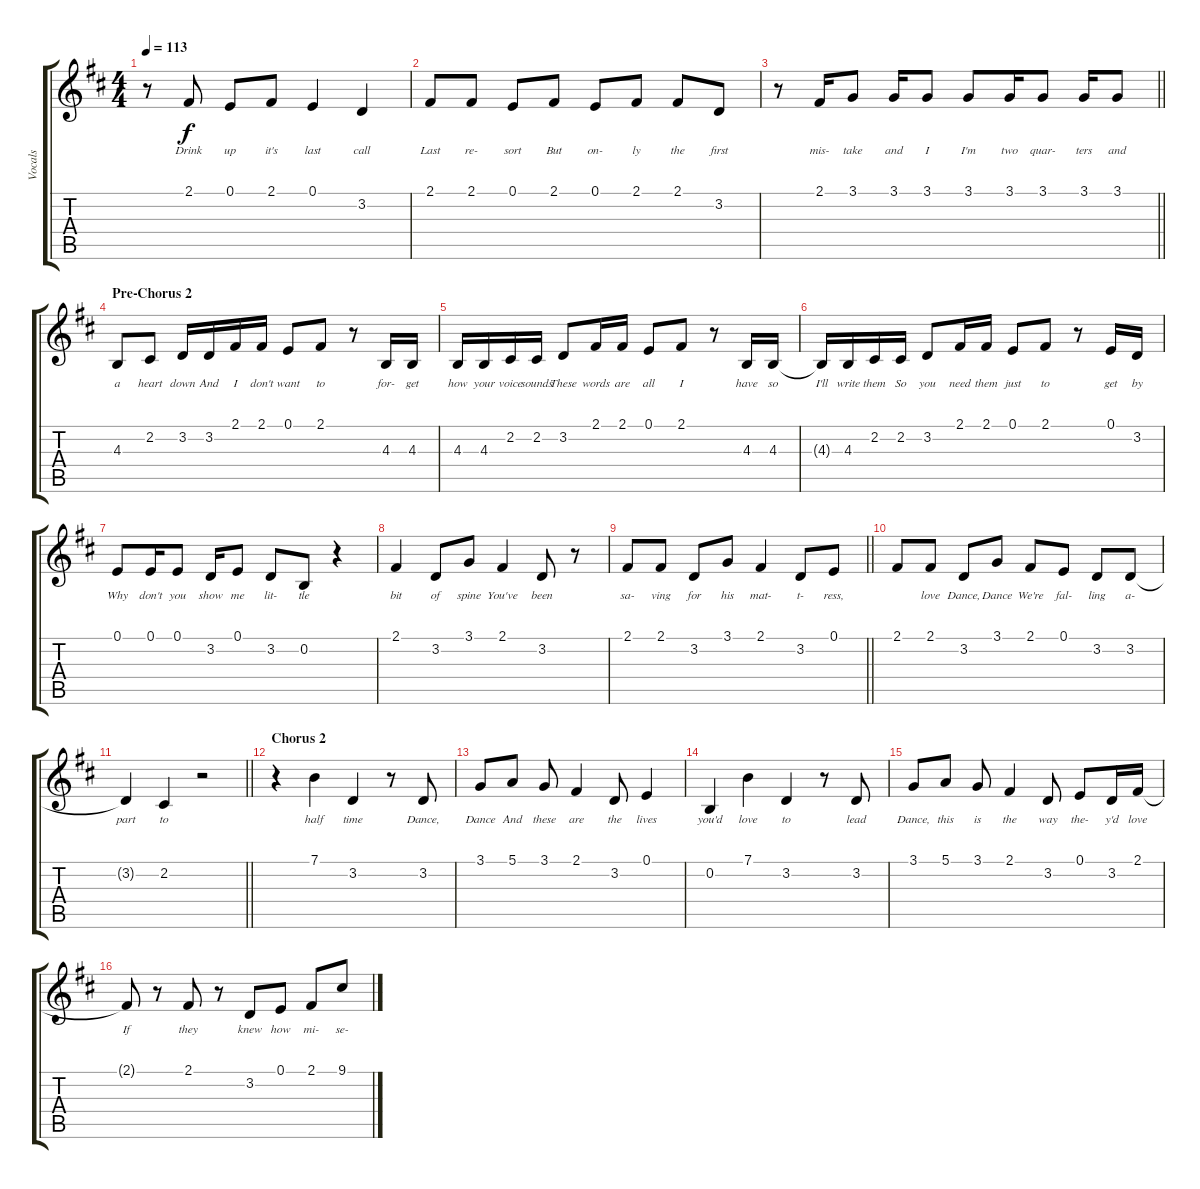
\track ("Vocals" "Vocals") {instrument bassoon}
\staff {score tabs}
\tuning (E4 B3 G3 D3 A2 E2) {hide}
\ts (4 4)
\tempo 113
\clef g2
\ks d
r.8{dy f} 2.1.8{lyrics (0 "Drink") lyrics (1 "") lyrics (2 "") lyrics (3 "") lyrics (4 "")} 0.1.8{lyrics (0 "up") lyrics (1 "") lyrics (2 "") lyrics (3 "") lyrics (4 "")} 2.1.8{lyrics (0 "it's") lyrics (1 "") lyrics (2 "") lyrics (3 "") lyrics (4 "")} 0.1.4{lyrics (0 "last") lyrics (1 "") lyrics (2 "") lyrics (3 "") lyrics (4 "")} 3.2.4{lyrics (0 "call") lyrics (1 "") lyrics (2 "") lyrics (3 "") lyrics (4 "")} |
2.1.8{lyrics (0 "Last") lyrics (1 "") lyrics (2 "") lyrics (3 "") lyrics (4 "")} 2.1.8{lyrics (0 "re-") lyrics (1 "") lyrics (2 "") lyrics (3 "") lyrics (4 "")} 0.1.8{lyrics (0 "sort") lyrics (1 "") lyrics (2 "") lyrics (3 "") lyrics (4 "")} 2.1.8{lyrics (0 "But") lyrics (1 "") lyrics (2 "") lyrics (3 "") lyrics (4 "")} 0.1.8{lyrics (0 "on-") lyrics (1 "") lyrics (2 "") lyrics (3 "") lyrics (4 "")} 2.1.8{lyrics (0 "ly") lyrics (1 "") lyrics (2 "") lyrics (3 "") lyrics (4 "")} 2.1.8{lyrics (0 "the") lyrics (1 "") lyrics (2 "") lyrics (3 "") lyrics (4 "")} 3.2.8{lyrics (0 "first") lyrics (1 "") lyrics (2 "") lyrics (3 "") lyrics (4 "")} |
\barLineRight lightlight
r.8 2.1.16{lyrics (0 "mis-") lyrics (1 "") lyrics (2 "") lyrics (3 "") lyrics (4 "")} 3.1.8{lyrics (0 "take") lyrics (1 "") lyrics (2 "") lyrics (3 "") lyrics (4 "")} 3.1.16{lyrics (0 "and") lyrics (1 "") lyrics (2 "") lyrics (3 "") lyrics (4 "")} 3.1.8{lyrics (0 "I") lyrics (1 "") lyrics (2 "") lyrics (3 "") lyrics (4 "")} 3.1.8{lyrics (0 "I'm") lyrics (1 "") lyrics (2 "") lyrics (3 "") lyrics (4 "")} 3.1.16{lyrics (0 "two") lyrics (1 "") lyrics (2 "") lyrics (3 "") lyrics (4 "")} 3.1.8{lyrics (0 "quar-") lyrics (1 "") lyrics (2 "") lyrics (3 "") lyrics (4 "")} 3.1.16{lyrics (0 "ters") lyrics (1 "") lyrics (2 "") lyrics (3 "") lyrics (4 "")} 3.1.8{lyrics (0 "and") lyrics (1 "") lyrics (2 "") lyrics (3 "") lyrics (4 "")} |
\section ("" "Pre-Chorus 2")
4.3.8{lyrics (0 "a") lyrics (1 "") lyrics (2 "") lyrics (3 "") lyrics (4 "")} 2.2.8{lyrics (0 "heart") lyrics (1 "") lyrics (2 "") lyrics (3 "") lyrics (4 "")} 3.2.16{lyrics (0 "down") lyrics (1 "") lyrics (2 "") lyrics (3 "") lyrics (4 "")} 3.2.16{lyrics (0 "And") lyrics (1 "") lyrics (2 "") lyrics (3 "") lyrics (4 "")} 2.1.16{lyrics (0 "I") lyrics (1 "") lyrics (2 "") lyrics (3 "") lyrics (4 "")} 2.1.16{lyrics (0 "don't") lyrics (1 "") lyrics (2 "") lyrics (3 "") lyrics (4 "")} 0.1.8{lyrics (0 "want") lyrics (1 "") lyrics (2 "") lyrics (3 "") lyrics (4 "")} 2.1.8{lyrics (0 "to") lyrics (1 "") lyrics (2 "") lyrics (3 "") lyrics (4 "")} r.8 4.3.16{lyrics (0 "for-") lyrics (1 "") lyrics (2 "") lyrics (3 "") lyrics (4 "")} 4.3.16{lyrics (0 "get") lyrics (1 "") lyrics (2 "") lyrics (3 "") lyrics (4 "")} |
4.3.16{lyrics (0 "how") lyrics (1 "") lyrics (2 "") lyrics (3 "") lyrics (4 "")} 4.3.16{lyrics (0 "your") lyrics (1 "") lyrics (2 "") lyrics (3 "") lyrics (4 "")} 2.2.16{lyrics (0 "voice") lyrics (1 "") lyrics (2 "") lyrics (3 "") lyrics (4 "")} 2.2.16{lyrics (0 "sounds") lyrics (1 "") lyrics (2 "") lyrics (3 "") lyrics (4 "")} 3.2.8{lyrics (0 "These") lyrics (1 "") lyrics (2 "") lyrics (3 "") lyrics (4 "")} 2.1.16{lyrics (0 "words") lyrics (1 "") lyrics (2 "") lyrics (3 "") lyrics (4 "")} 2.1.16{lyrics (0 "are") lyrics (1 "") lyrics (2 "") lyrics (3 "") lyrics (4 "")} 0.1.8{lyrics (0 "all") lyrics (1 "") lyrics (2 "") lyrics (3 "") lyrics (4 "")} 2.1.8{lyrics (0 "I") lyrics (1 "") lyrics (2 "") lyrics (3 "") lyrics (4 "")} r.8 4.3.16{lyrics (0 "have") lyrics (1 "") lyrics (2 "") lyrics (3 "") lyrics (4 "")} 4.3.16{lyrics (0 "so") lyrics (1 "") lyrics (2 "") lyrics (3 "") lyrics (4 "")} |
4.3{t}.16{lyrics (0 "I'll") lyrics (1 "") lyrics (2 "") lyrics (3 "") lyrics (4 "")} 4.3.16{lyrics (0 "write") lyrics (1 "") lyrics (2 "") lyrics (3 "") lyrics (4 "")} 2.2.16{lyrics (0 "them") lyrics (1 "") lyrics (2 "") lyrics (3 "") lyrics (4 "")} 2.2.16{lyrics (0 "So") lyrics (1 "") lyrics (2 "") lyrics (3 "") lyrics (4 "")} 3.2.8{lyrics (0 "you") lyrics (1 "") lyrics (2 "") lyrics (3 "") lyrics (4 "")} 2.1.16{lyrics (0 "need") lyrics (1 "") lyrics (2 "") lyrics (3 "") lyrics (4 "")} 2.1.16{lyrics (0 "them") lyrics (1 "") lyrics (2 "") lyrics (3 "") lyrics (4 "")} 0.1.8{lyrics (0 "just") lyrics (1 "") lyrics (2 "") lyrics (3 "") lyrics (4 "")} 2.1.8{lyrics (0 "to") lyrics (1 "") lyrics (2 "") lyrics (3 "") lyrics (4 "")} r.8 0.1.16{lyrics (0 "get") lyrics (1 "") lyrics (2 "") lyrics (3 "") lyrics (4 "")} 3.2.16{lyrics (0 "by") lyrics (1 "") lyrics (2 "") lyrics (3 "") lyrics (4 "")} |
0.1.8{lyrics (0 "Why") lyrics (1 "") lyrics (2 "") lyrics (3 "") lyrics (4 "")} 0.1.16{lyrics (0 "don't") lyrics (1 "") lyrics (2 "") lyrics (3 "") lyrics (4 "")} 0.1.8{lyrics (0 "you") lyrics (1 "") lyrics (2 "") lyrics (3 "") lyrics (4 "")} 3.2.16{lyrics (0 "show") lyrics (1 "") lyrics (2 "") lyrics (3 "") lyrics (4 "")} 0.1.8{lyrics (0 "me") lyrics (1 "") lyrics (2 "") lyrics (3 "") lyrics (4 "")} 3.2.8{lyrics (0 "lit-") lyrics (1 "") lyrics (2 "") lyrics (3 "") lyrics (4 "")} 0.2.8{lyrics (0 "tle") lyrics (1 "") lyrics (2 "") lyrics (3 "") lyrics (4 "")} r.4 |
2.1.4{lyrics (0 "bit") lyrics (1 "") lyrics (2 "") lyrics (3 "") lyrics (4 "")} 3.2.8{lyrics (0 "of") lyrics (1 "") lyrics (2 "") lyrics (3 "") lyrics (4 "")} 3.1.8{lyrics (0 "spine") lyrics (1 "") lyrics (2 "") lyrics (3 "") lyrics (4 "")} 2.1.4{lyrics (0 "You've") lyrics (1 "") lyrics (2 "") lyrics (3 "") lyrics (4 "")} 3.2.8{lyrics (0 "been") lyrics (1 "") lyrics (2 "") lyrics (3 "") lyrics (4 "")} r.8 |
\barLineRight lightlight
2.1.8{lyrics (0 "sa-") lyrics (1 "") lyrics (2 "") lyrics (3 "") lyrics (4 "")} 2.1.8{lyrics (0 "ving") lyrics (1 "") lyrics (2 "") lyrics (3 "") lyrics (4 "")} 3.2.8{lyrics (0 "for") lyrics (1 "") lyrics (2 "") lyrics (3 "") lyrics (4 "")} 3.1.8{lyrics (0 "his") lyrics (1 "") lyrics (2 "") lyrics (3 "") lyrics (4 "")} 2.1.4{lyrics (0 "mat-") lyrics (1 "") lyrics (2 "") lyrics (3 "") lyrics (4 "")} 3.2.8{lyrics (0 "t-") lyrics (1 "") lyrics (2 "") lyrics (3 "") lyrics (4 "")} 0.1.8{lyrics (0 "ress,") lyrics (1 "") lyrics (2 "") lyrics (3 "") lyrics (4 "")} |
2.1.8{lyrics (0 "") lyrics (1 "") lyrics (2 "") lyrics (3 "") lyrics (4 "")} 2.1.8{lyrics (0 "love") lyrics (1 "") lyrics (2 "") lyrics (3 "") lyrics (4 "")} 3.2.8{lyrics (0 "Dance,") lyrics (1 "") lyrics (2 "") lyrics (3 "") lyrics (4 "")} 3.1.8{lyrics (0 "Dance") lyrics (1 "") lyrics (2 "") lyrics (3 "") lyrics (4 "")} 2.1.8{lyrics (0 "We're") lyrics (1 "") lyrics (2 "") lyrics (3 "") lyrics (4 "")} 0.1.8{lyrics (0 "fal-") lyrics (1 "") lyrics (2 "") lyrics (3 "") lyrics (4 "")} 3.2.8{lyrics (0 "ling") lyrics (1 "") lyrics (2 "") lyrics (3 "") lyrics (4 "")} 3.2.8{lyrics (0 "a-") lyrics (1 "") lyrics (2 "") lyrics (3 "") lyrics (4 "")} |
\barLineRight lightlight
3.2{t}.4{lyrics (0 "part") lyrics (1 "") lyrics (2 "") lyrics (3 "") lyrics (4 "")} 2.2.4{lyrics (0 "to") lyrics (1 "") lyrics (2 "") lyrics (3 "") lyrics (4 "")} r.2 |
\section ("" "Chorus 2")
r.4 7.1.4{lyrics (0 "half") lyrics (1 "") lyrics (2 "") lyrics (3 "") lyrics (4 "")} 3.2.4{lyrics (0 "time") lyrics (1 "") lyrics (2 "") lyrics (3 "") lyrics (4 "")} r.8 3.2.8{lyrics (0 "Dance,") lyrics (1 "") lyrics (2 "") lyrics (3 "") lyrics (4 "")} |
3.1.8{lyrics (0 "Dance") lyrics (1 "") lyrics (2 "") lyrics (3 "") lyrics (4 "")} 5.1.8{lyrics (0 "And") lyrics (1 "") lyrics (2 "") lyrics (3 "") lyrics (4 "")} 3.1.8{lyrics (0 "these") lyrics (1 "") lyrics (2 "") lyrics (3 "") lyrics (4 "")} 2.1.4{lyrics (0 "are") lyrics (1 "") lyrics (2 "") lyrics (3 "") lyrics (4 "")} 3.2.8{lyrics (0 "the") lyrics (1 "") lyrics (2 "") lyrics (3 "") lyrics (4 "")} 0.1.4{lyrics (0 "lives") lyrics (1 "") lyrics (2 "") lyrics (3 "") lyrics (4 "")} |
0.2.4{lyrics (0 "you'd") lyrics (1 "") lyrics (2 "") lyrics (3 "") lyrics (4 "")} 7.1.4{lyrics (0 "love") lyrics (1 "") lyrics (2 "") lyrics (3 "") lyrics (4 "")} 3.2.4{lyrics (0 "to") lyrics (1 "") lyrics (2 "") lyrics (3 "") lyrics (4 "")} r.8 3.2.8{lyrics (0 "lead") lyrics (1 "") lyrics (2 "") lyrics (3 "") lyrics (4 "")} |
3.1.8{lyrics (0 "Dance,") lyrics (1 "") lyrics (2 "") lyrics (3 "") lyrics (4 "")} 5.1.8{lyrics (0 "this") lyrics (1 "") lyrics (2 "") lyrics (3 "") lyrics (4 "")} 3.1.8{lyrics (0 "is") lyrics (1 "") lyrics (2 "") lyrics (3 "") lyrics (4 "")} 2.1.4{lyrics (0 "the") lyrics (1 "") lyrics (2 "") lyrics (3 "") lyrics (4 "")} 3.2.8{lyrics (0 "way") lyrics (1 "") lyrics (2 "") lyrics (3 "") lyrics (4 "")} 0.1.8{lyrics (0 "the-") lyrics (1 "") lyrics (2 "") lyrics (3 "") lyrics (4 "")} 3.2.16{lyrics (0 "y'd") lyrics (1 "") lyrics (2 "") lyrics (3 "") lyrics (4 "")} 2.1.16{lyrics (0 "love") lyrics (1 "") lyrics (2 "") lyrics (3 "") lyrics (4 "")} |
2.1{t}.8{lyrics (0 "If") lyrics (1 "") lyrics (2 "") lyrics (3 "") lyrics (4 "")} r.8 2.1.8{lyrics (0 "they") lyrics (1 "") lyrics (2 "") lyrics (3 "") lyrics (4 "")} r.8 3.2.8{lyrics (0 "knew") lyrics (1 "") lyrics (2 "") lyrics (3 "") lyrics (4 "")} 0.1.8{lyrics (0 "how") lyrics (1 "") lyrics (2 "") lyrics (3 "") lyrics (4 "")} 2.1.8{lyrics (0 "mi-") lyrics (1 "") lyrics (2 "") lyrics (3 "") lyrics (4 "")} 9.1.8{lyrics (0 "se-") lyrics (1 "") lyrics (2 "") lyrics (3 "") lyrics (4 "")}
